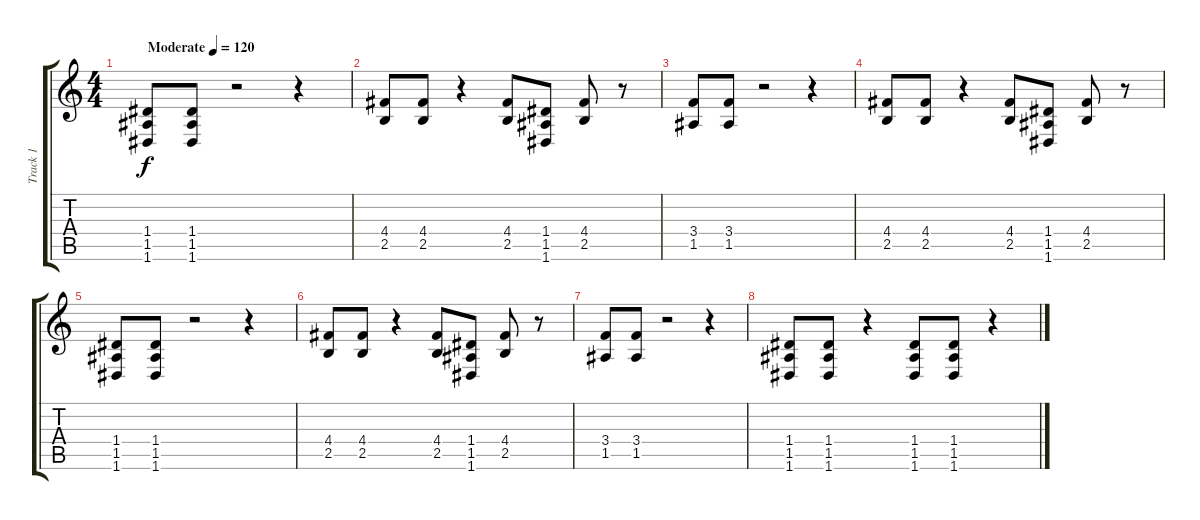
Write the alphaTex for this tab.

\track ("Track 1" "Track 1") {instrument distortionguitar}
\staff {score tabs}
\tuning (E4 B3 G3 D3 A2 D2) {hide}
\ts (4 4)
\tempo (120 "Moderate")
\clef g2
\ks c
(1.4 1.5 1.6).8{dy f instrument distortionguitar} (1.4 1.5 1.6).8 r.2 r.4 |
(4.4 2.5).8 (4.4 2.5).8 r.4 (4.4 2.5).8 (1.4 1.5 1.6).8 (4.4 2.5).8 r.8 |
(3.4 1.5).8 (3.4 1.5).8 r.2 r.4 |
(4.4 2.5).8 (4.4 2.5).8 r.4 (4.4 2.5).8 (1.4 1.5 1.6).8 (4.4 2.5).8 r.8 |
(1.4 1.5 1.6).8 (1.4 1.5 1.6).8 r.2 r.4 |
(4.4 2.5).8 (4.4 2.5).8 r.4 (4.4 2.5).8 (1.4 1.5 1.6).8 (4.4 2.5).8 r.8 |
(3.4 1.5).8 (3.4 1.5).8 r.2 r.4 |
(1.4 1.5 1.6).8 (1.4 1.5 1.6).8 r.4 (1.4 1.5 1.6).8 (1.4 1.5 1.6).8 r.4
